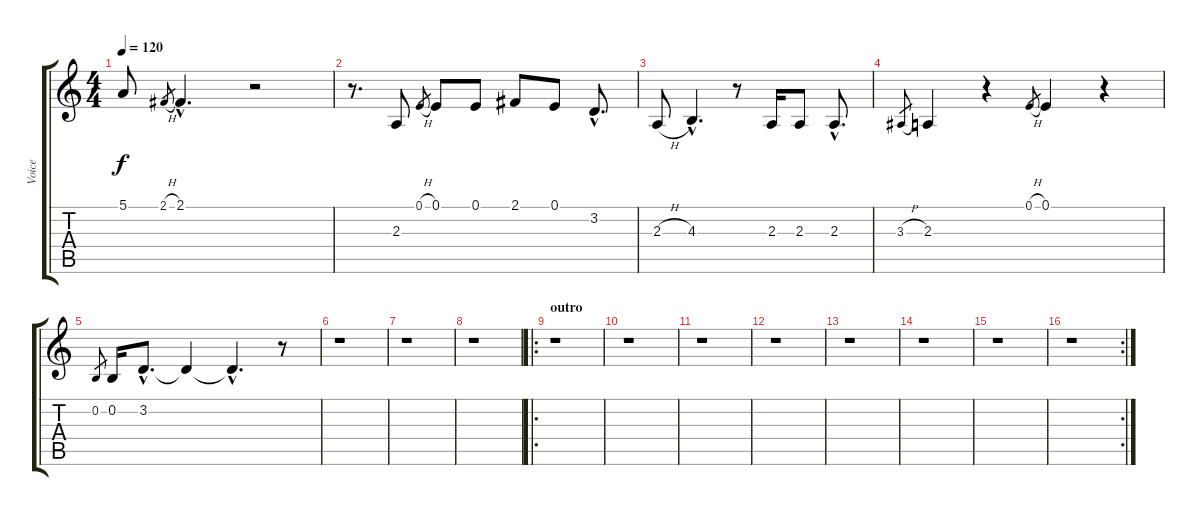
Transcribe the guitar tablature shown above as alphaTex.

\track ("Voice" "Voice") {instrument tenorsax}
\staff {score tabs}
\tuning (E4 B3 G3 D3 A2 E2) {hide}
\ts (4 4)
\tempo 120
\clef g2
\ks c
5.1.8{dy f} 2.1{h}.8{gr} 2.1{hac}.4{d} r.2 |
r.8{d} 2.3.8 0.1{h}.8{gr} 0.1.8 0.1.8 2.1.8 0.1.8 3.2{hac}.8{d} |
2.3{h}.8 4.3{hac}.4{d} r.8 2.3.16 2.3.8 2.3{hac}.8{d} |
3.3{h}.8{gr} 2.3.4 r.4 0.1{h}.8{gr} 0.1.4 r.4 |
0.2.8{gr} 0.2.16 3.2{hac}.8{d} 3.2{t}.4 3.2{hac t}.4{d} r.8 |
r.1 |
r.1 |
r.1 |
\ro
\section ("" "outro")
r.1 |
r.1 |
r.1 |
r.1 |
r.1 |
r.1 |
r.1 |
\rc 2
r.1
